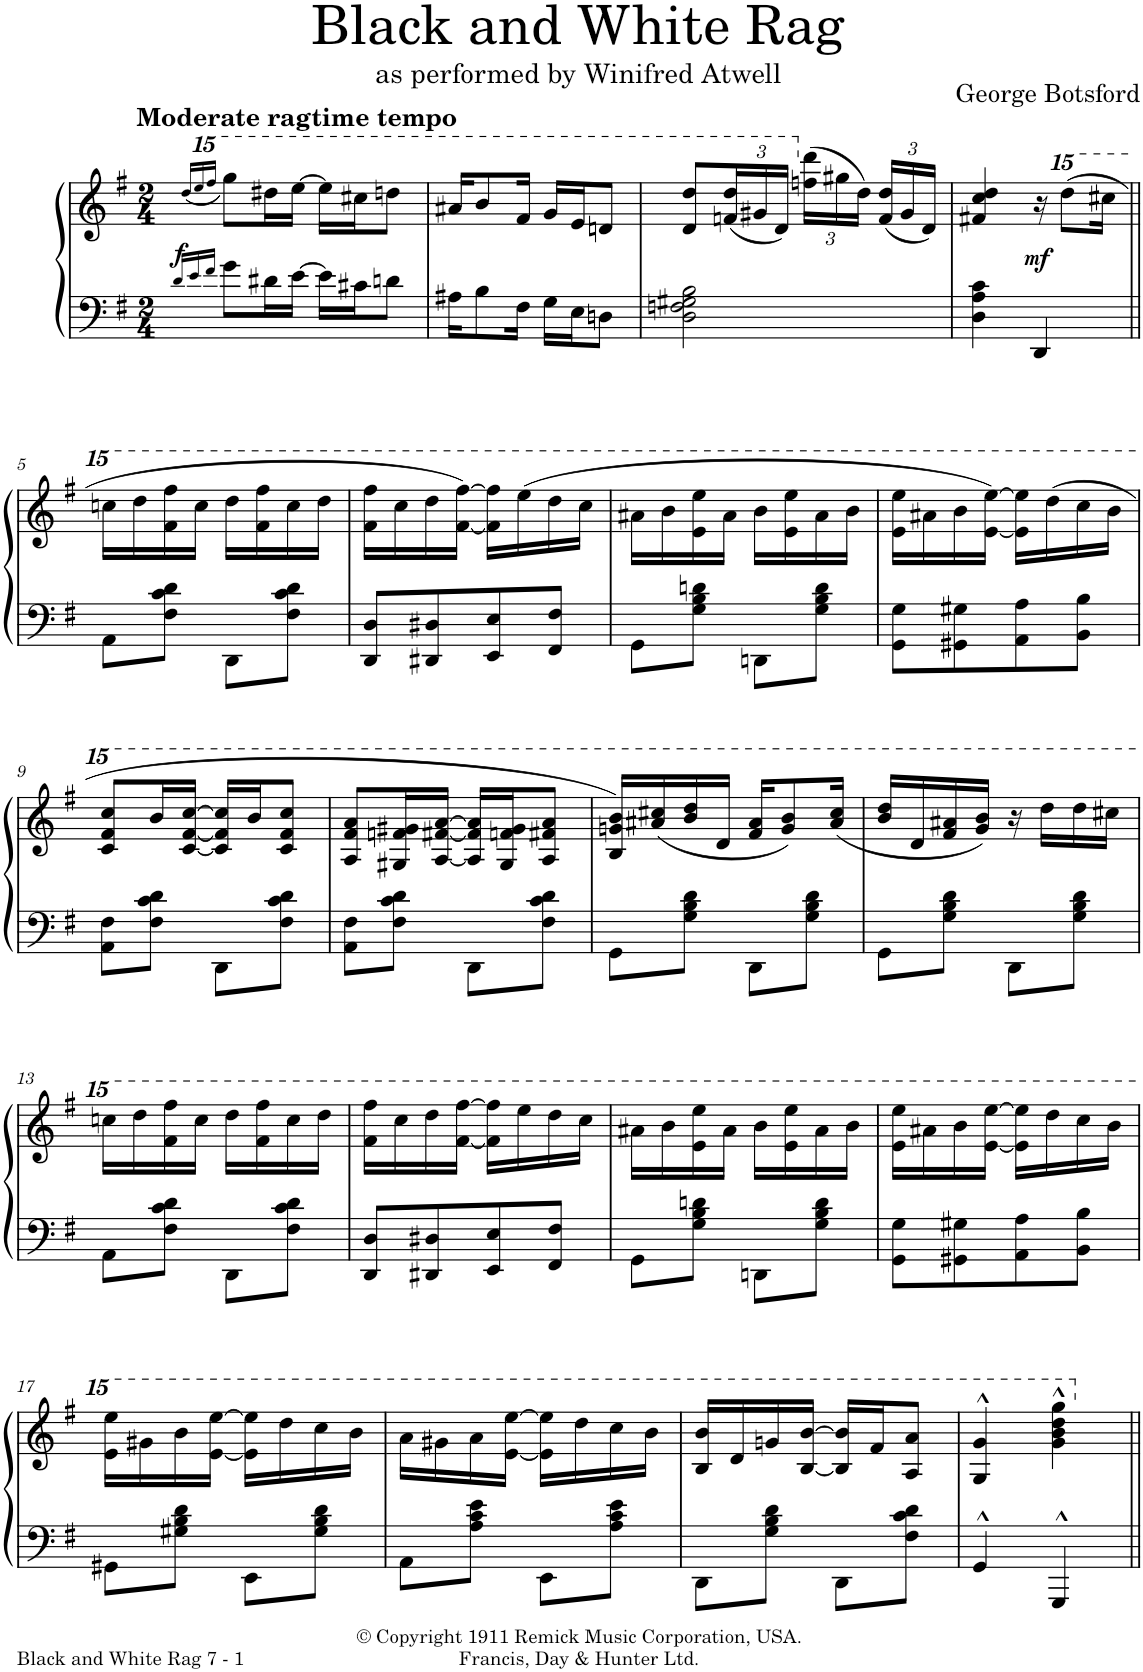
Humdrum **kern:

**kern	**kern	**dynam
*part1	*part1	*part1
*staff2	*staff1	*staff1/2
*I"Piano	*	*
*I'Pno.	*	*
*clefF4	*clefG2	*
*k[f#]	*k[f#]	*
*M2/4	*M2/4	*
=1	=1	=1
16qd/LL	(<16qdddd/LL	.
16qe/	16qeeee/	.
16qf#/JJ	16qffff#/JJ	.
!	!LO:TX:a:B:t=Moderate ragtime tempo	!
!	!	!LO:DY:b
8g\L	8gggg\L)	f
16d#X\L	16dddd#X\L	.
[16e\JJ	[16eeee\JJ	.
16e\LL]	16eeee\LL]	.
16c#X\J	16cccc#X\J	.
8dn\J	8ddddn\J	.
=2	=2	=2
16A#X\KL	16aaa#X/KL	.
8B\	8bbb/	.
16F#\Jk	16fff#/Jk	.
16G\LL	16ggg/LL	.
16E\J	16eee/J	.
8Dn\J	8dddn/J	.
=3	=3	=3
2D\ 2Fn\ 2G#X\ 2B\	8ddd/ 8dddd/L	.
*	*Xbrackettup	*
.	(<24fffn/ 24dddd/L	.
.	24ggg#X/	.
.	24ddd/JJ)	.
.	(>24ffn\ 24ddd\LL	.
.	24gg#X\	.
.	24dd\JJ)	.
.	(<24f/ 24dd/LL	.
.	24g#/	.
.	24d/JJ)	.
=4	=4	=4
4D\ 4A\ 4c\	4f#X/ 4cc/ 4dd/	.
!	!	!LO:DY:b
4DD/	16r	mf
*	*15ma	*
.	(>8dddd\L	.
.	16cccc#X\Jk	.
!!LO:LB:g=z
=5||	=5||	=5||
8AA\L	16ccccn\LL	.
.	16dddd\	.
8F#\ 8c\ 8d\J	16fff#\ 16ffff#\	.
.	16cccc\JJ	.
8DD\L	16dddd\LL	.
.	16fff#\ 16ffff#\	.
8F#\ 8c\ 8d\J	16cccc\	.
.	16dddd\JJ	.
=6	=6	=6
8DD/ 8D/L	16fff#\ 16ffff#\LL	.
.	16cccc\	.
8DD#X/ 8D#X/	16dddd\	.
.	[16fff#\ [16ffff#\JJ)	.
8EE/ 8E/	16fff#\] 16ffff#\]LL	.
.	(>16eeee\	.
8FF#/ 8F#/J	16dddd\	.
.	16cccc\JJ	.
=7	=7	=7
8GG\L	16aaa#X\LL	.
.	16bbb\	.
8G\ 8B\ 8dn\J	16eee\ 16eeee\	.
.	16aaa#\JJ	.
8DDn\L	16bbb\LL	.
.	16eee\ 16eeee\	.
8G\ 8B\ 8d\J	16aaa#\	.
.	16bbb\JJ	.
=8	=8	=8
8GG\ 8G\L	16eee\ 16eeee\LL	.
.	16aaa#X\	.
8GG#X\ 8G#X\	16bbb\	.
.	[16eee\ [16eeee\JJ)	.
8AA\ 8A\	16eee\] 16eeee\]LL	.
.	(>16dddd\	.
8BB\ 8B\J	16cccc\	.
.	16bbb\JJ	.
!!LO:LB:g=z
=9	=9	=9
8AA\ 8F#\L	8ccc/ 8fff#/ 8cccc/L	.
8F#\ 8c\ 8d\J	16bbb/L	.
.	[16ccc/ [16fff#/ [16cccc/JJ	.
8DD\L	16ccc/] 16fff#/] 16cccc/]LL	.
.	16bbb/J	.
8F#\ 8c\ 8d\J	8ccc/ 8fff#/ 8cccc/J	.
=10	=10	=10
8AA\ 8F#\L	8aa/ 8fff#/ 8aaa/L	.
8F#\ 8c\ 8d\J	16gg#X/ 16fffn/ 16ggg#X/L	.
.	[16aa/ [16fff#X/ [16aaa/JJ	.
8DD\L	16aa/] 16fff#/] 16aaa/]LL	.
.	16gg#/ 16fffn/ 16ggg#/J	.
8F#\ 8c\ 8d\J	8aa/ 8fff#X/ 8aaa/J	.
=11	=11	=11
8GG\L	16bb/ 16gggn/ 16bbb/LL)	.
.	(<16aaa#X/ 16cccc#X/	.
8G\ 8B\ 8d\J	16bbb/ 16dddd/	.
.	16ddd/JJ	.
8DD\L	16fff#/ 16aaa#/KL	.
.	8ggg/ 8bbb/)	.
8G\ 8B\ 8d\J	.	.
.	(<16aaa#/ 16cccc#/Jk	.
=12	=12	=12
8GG\L	16bbb/ 16dddd/LL	.
.	16ddd/	.
8G\ 8B\ 8d\J	16fff#/ 16aaa#X/	.
.	16ggg/ 16bbb/JJ)	.
8DD\L	16r	.
.	16dddd\LL	.
8G\ 8B\ 8d\J	16dddd\	.
.	16cccc#X\JJ	.
!!LO:LB:g=z
=13	=13	=13
8AA\L	16ccccn\LL	.
.	16dddd\	.
8F#\ 8c\ 8d\J	16fff#\ 16ffff#\	.
.	16cccc\JJ	.
8DD\L	16dddd\LL	.
.	16fff#\ 16ffff#\	.
8F#\ 8c\ 8d\J	16cccc\	.
.	16dddd\JJ	.
=14	=14	=14
8DD/ 8D/L	16fff#\ 16ffff#\LL	.
.	16cccc\	.
8DD#X/ 8D#X/	16dddd\	.
.	[16fff#\ [16ffff#\JJ	.
8EE/ 8E/	16fff#\] 16ffff#\]LL	.
.	16eeee\	.
8FF#/ 8F#/J	16dddd\	.
.	16cccc\JJ	.
=15	=15	=15
8GG\L	16aaa#X\LL	.
.	16bbb\	.
8G\ 8B\ 8dn\J	16eee\ 16eeee\	.
.	16aaa#\JJ	.
8DDn\L	16bbb\LL	.
.	16eee\ 16eeee\	.
8G\ 8B\ 8d\J	16aaa#\	.
.	16bbb\JJ	.
=16	=16	=16
8GG\ 8G\L	16eee\ 16eeee\LL	.
.	16aaa#X\	.
8GG#X\ 8G#X\	16bbb\	.
.	[16eee\ [16eeee\JJ	.
8AA\ 8A\	16eee\] 16eeee\]LL	.
.	16dddd\	.
8BB\ 8B\J	16cccc\	.
.	16bbb\JJ	.
!!LO:LB:g=z
=17	=17	=17
8GG#X\L	16eee\ 16eeee\LL	.
.	16ggg#X\	.
8G#X\ 8B\ 8d\J	16bbb\	.
.	[16eee\ [16eeee\JJ	.
8EE\L	16eee\] 16eeee\]LL	.
.	16dddd\	.
8G#\ 8B\ 8d\J	16cccc\	.
.	16bbb\JJ	.
=18	=18	=18
8AA\L	16aaa\LL	.
.	16ggg#X\	.
8A\ 8c\ 8e\J	16aaa\	.
.	[16eee\ [16eeee\JJ	.
8EE\L	16eee\] 16eeee\]LL	.
.	16dddd\	.
8A\ 8c\ 8e\J	16cccc\	.
.	16bbb\JJ	.
=19	=19	=19
8DD\L	16bb/ 16bbb/LL	.
.	16ddd/	.
8G\ 8B\ 8d\J	16gggn/	.
.	[16bb/ [16bbb/JJ	.
8DD\L	16bb/] 16bbb/]LL	.
.	16fff#/J	.
8F#\ 8c\ 8d\J	8aa/ 8aaa/J	.
=20	=20	=20
4GG^^/	4gg/^^ 4ggg/^^	.
4GGG^^/	4ggg\^^ 4bbb\^^ 4dddd\^^ 4gggg\^^	.
*	*X15ma	*
=||	=||	=||
*-	*-	*-
